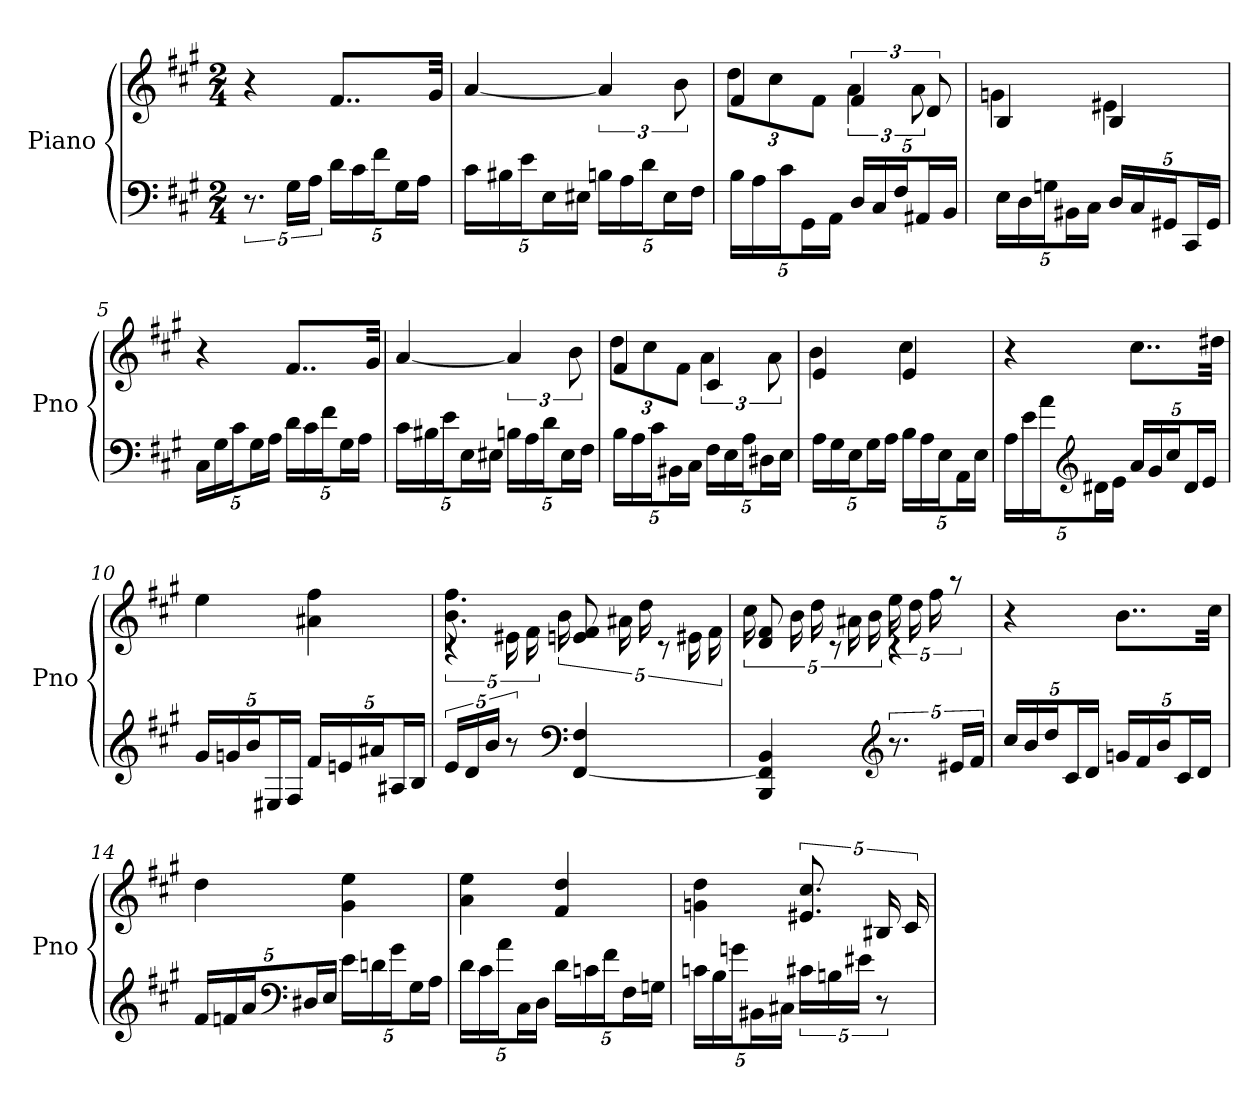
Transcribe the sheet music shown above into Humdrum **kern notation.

**kern	**kern
*part1	*part1
*staff2	*staff1
*I"Piano	*
*I'Pno	*
*clefF4	*clefG2
*k[f#c#g#]	*k[f#c#g#]
*f#:	*f#:
*M2/4	*M2/4
=1	=1
10.r	4r
20G#\LL	.
20A\JJ	.
20d\LL	8..f#L
20c#\	.
20f#\J	.
20G#\L	.
20A\JJ	.
.	32g#Jkk
=2	=2
20c#\LL	[4a
20B#X\	.
20e\J	.
20E\L	.
20E#X\JJ	.
20Bn\LL	6a]
20A\	.
20d\J	.
20E#\L	.
.	12b
20F#\JJ	.
=3	=3
*	*^
20B\LL	4f#	12ddL
20A\	.	.
.	.	12cc#
20c#\J	.	.
20GG#\L	.	.
.	.	12f#J
20AA\JJ	.	.
20D/LL	6f#	6a
20C#/	.	.
20F#/J	.	.
20AA#X/L	.	.
.	12d	12a
20BB/JJ	.	.
=4	=4	=4
20E\LL	4B	4gn
20D\	.	.
20Gn\J	.	.
20BB#X\L	.	.
20C#\JJ	.	.
20D/LL	4B	4e#X
20C#/	.	.
20GG#X/J	.	.
20CC#/L	.	.
20GG#/JJ	.	.
*	*v	*v
=5	=5
20C#\LL	4r
20G#\	.
20c#\J	.
20G#\L	.
20A\JJ	.
20d\LL	8..f#L
20c#\	.
20f#\J	.
20G#\L	.
20A\JJ	.
.	32g#Jkk
=6	=6
20c#\LL	[4a
20B#X\	.
20e\J	.
20E\L	.
20E#X\JJ	.
20Bn\LL	6a]
20A\	.
20d\J	.
20E#\L	.
.	12b
20F#\JJ	.
=7	=7
*	*^
20B\LL	4f#	12ddL
20A\	.	.
.	.	12cc#
20c#\J	.	.
20BB#X\L	.	.
.	.	12f#J
20C#\JJ	.	.
20F#\LL	4c#	6a
20E\	.	.
20A\J	.	.
20D#X\L	.	.
.	.	12a
20E\JJ	.	.
=8	=8	=8
20A\LL	4e	4b
20G#\	.	.
20E\J	.	.
20G#\L	.	.
20A\JJ	.	.
20B\LL	4e	4cc#
20A\	.	.
20E\J	.	.
20AA\L	.	.
20E\JJ	.	.
*	*v	*v
=9	=9
20A\LL	4r
20e\	.
20a\J	.
*clefG2	*
20d#X\L	.
20e\JJ	.
20a/LL	8..cc#L
20g#/	.
20cc#/J	.
20d#/L	.
20e/JJ	.
.	32dd#XJkk
=10	=10
20g#/LL	4ee
20gn/	.
20b/J	.
20E#X/L	.
20F#/JJ	.
20f#/LL	4a#X 4ff#
20en/	.
20a#X/J	.
20A#X/L	.
20B/JJ	.
=11	=11
*	*^
20e/LL	4rc	10.b 10.ff#
20d/	.	.
20b/JJ	.	.
10r	.	20e#X
.	.	20f#
*clefF4	*	*
[4FF# 4F#	8en 8f#	20b
.	.	20a#X
.	.	20dd
.	8rc	.
.	.	20e#X
.	.	20f#
=12	=12	=12
4BBB 4FF#] 4BB	8d 8f#	20cc#
.	.	20b
.	.	20dd
.	8rc	.
.	.	20a#X
.	.	20b
*clefG2	*	*
10.r	4rc	20ee
.	.	20dd
.	.	20ff#
20e#X/LL	.	10raa
20f#/JJ	.	.
*	*v	*v
=13	=13
20cc#/LL	4r
20b/	.
20dd/J	.
20c#/L	.
20d/JJ	.
20gn/LL	8..bL
20f#/	.
20b/J	.
20c#/L	.
20d/JJ	.
.	32cc#Jkk
=14	=14
20f#/LL	4dd
20fn/	.
20a/J	.
*clefF4	*
20D#X/L	.
20E/JJ	.
20e\LL	4g# 4ee
20dn\	.
20g#\J	.
20G#\L	.
20A\JJ	.
=15	=15
20d\LL	4a 4ee
20c#\	.
20a\J	.
20C#\L	.
20D\JJ	.
20d\LL	4f# 4dd
20cn\	.
20f#\J	.
20F#\L	.
20Gn\JJ	.
=16	=16
20cn\LL	4gn 4dd
20B\	.
20gn\J	.
20BB#X\L	.
20C#X\JJ	.
20c#X\LL	10.e#X 10.cc#
20Bn\	.
20e#X\JJ	.
10r	20B#X
.	20c#
=	=
*-	*-
